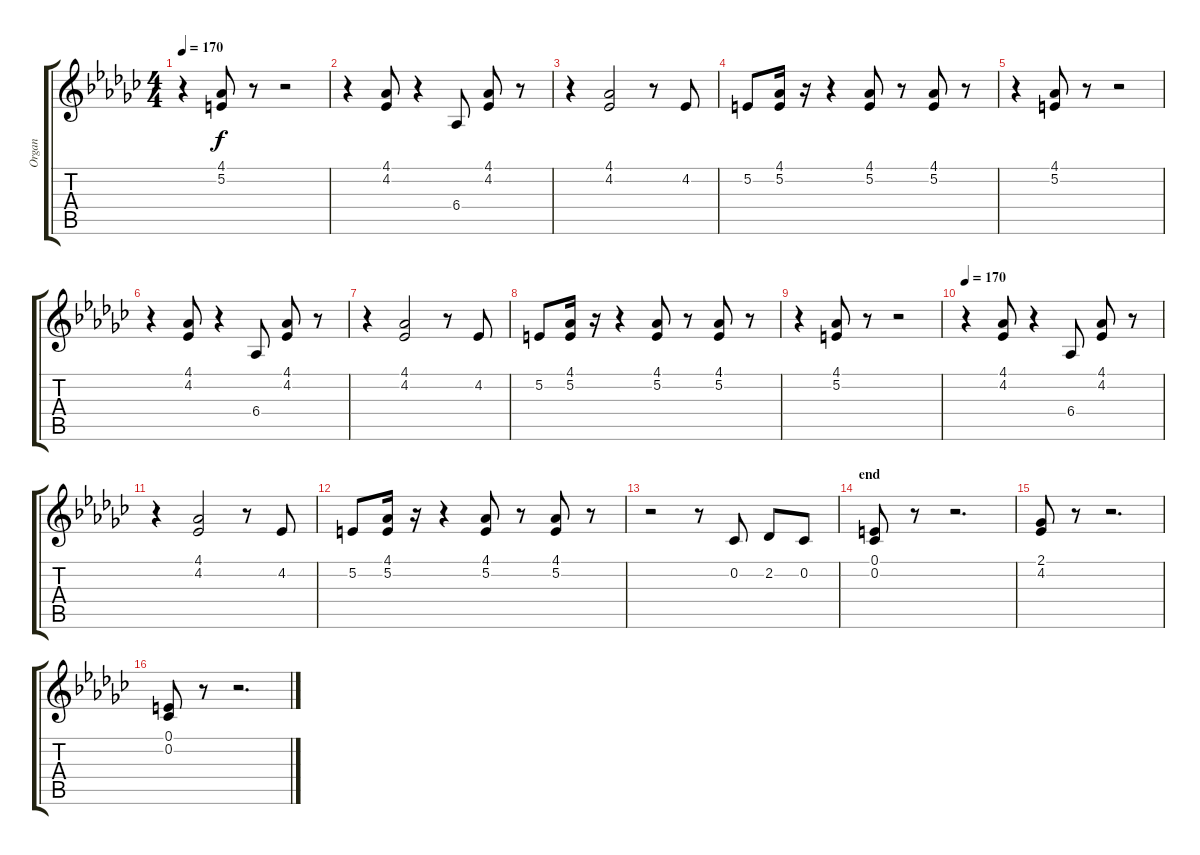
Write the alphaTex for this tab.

\track ("Organ" "Organ") {instrument electricpiano1}
\staff {score tabs}
\tuning (E4 B3 G3 D3 A2 E2) {hide}
\ts (4 4)
\tempo 170
\clef g2
\ks ebminor
r.4{dy f} (4.1 5.2).8 r.8 r.2 |
r.4 (4.1 4.2).8 r.4 6.4.8 (4.1 4.2).8 r.8 |
r.4 (4.1 4.2).2 r.8 4.2.8 |
5.2.8 (4.1 5.2).16 r.16 r.4 (4.1 5.2).8 r.8 (4.1 5.2).8 r.8 |
r.4 (4.1 5.2).8 r.8 r.2 |
r.4 (4.1 4.2).8 r.4 6.4.8 (4.1 4.2).8 r.8 |
r.4 (4.1 4.2).2 r.8 4.2.8 |
5.2.8 (4.1 5.2).16 r.16 r.4 (4.1 5.2).8 r.8 (4.1 5.2).8 r.8 |
r.4 (4.1 5.2).8 r.8 r.2 |
\tempo 170
r.4 (4.1 4.2).8 r.4 6.4.8 (4.1 4.2).8 r.8 |
r.4 (4.1 4.2).2 r.8 4.2.8 |
5.2.8 (4.1 5.2).16 r.16 r.4 (4.1 5.2).8 r.8 (4.1 5.2).8 r.8 |
r.2 r.8 0.2.8 2.2.8 0.2.8 |
\section ("" "end")
(0.1 0.2).8 r.8 r.2{d} |
(2.1 4.2).8 r.8 r.2{d} |
(0.1 0.2).8 r.8 r.2{d}
